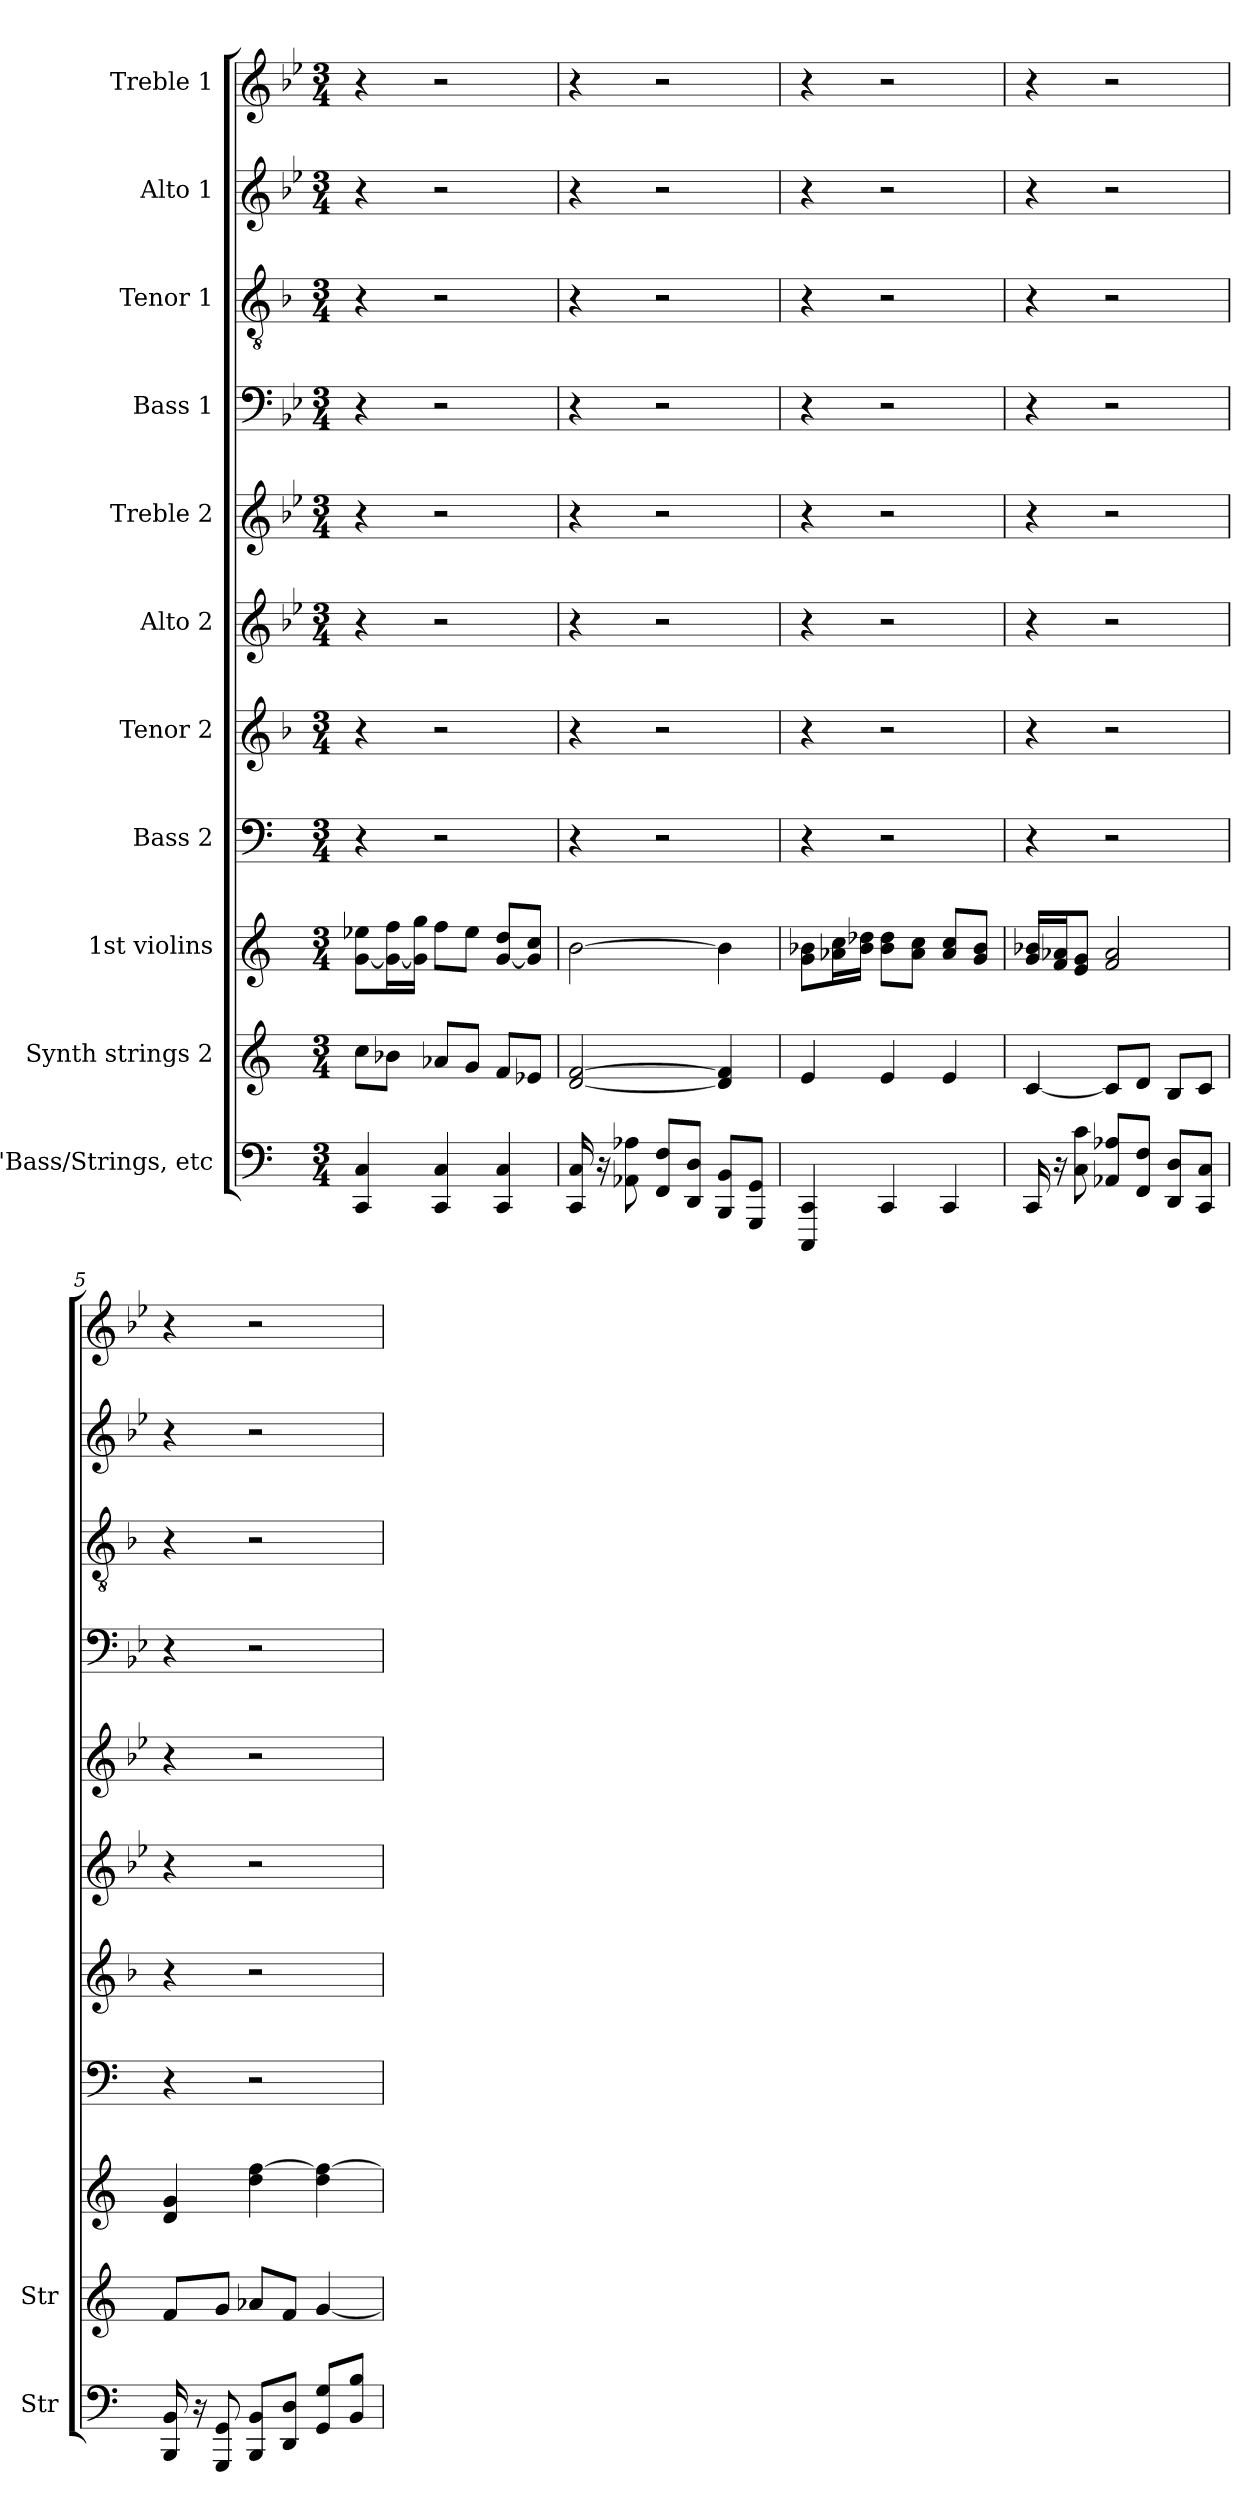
**kern	**kern	**kern	**kern	**kern	**kern	**kern	**kern	**kern	**kern	**kern
*part11	*part10	*part9	*part8	*part7	*part6	*part5	*part4	*part3	*part2	*part1
*staff11	*staff10	*staff9	*staff8	*staff7	*staff6	*staff5	*staff4	*staff3	*staff2	*staff1
*I"D'Bass/Strings, etc	*I"Synth strings 2	*I"1st violins	*I"Bass 2	*I"Tenor 2	*I"Alto 2	*I"Treble 2	*I"Bass 1	*I"Tenor 1	*I"Alto 1	*I"Treble 1
*I'Str	*I'Str	*	*	*	*	*	*	*	*	*
*clefF4	*clefG2	*clefG2	*clefF4	*clefG2	*clefG2	*clefG2	*clefF4	*clefGv2	*clefG2	*clefG2
*	*	*	*	*ITrd4c7	*	*	*	*ITrd4c7	*	*
*k[]	*k[]	*k[]	*k[]	*k[b-e-]	*k[b-e-]	*k[b-e-]	*k[b-e-]	*k[b-e-]	*k[b-e-]	*k[b-e-]
*C:	*C:	*C:	*C:	*B-:	*B-:	*B-:	*B-:	*B-:	*B-:	*B-:
*M3/4	*M3/4	*M3/4	*M3/4	*M3/4	*M3/4	*M3/4	*M3/4	*M3/4	*M3/4	*M3/4
=1	=1	=1	=1	=1	=1	=1	=1	=1	=1	=1
4CC/ 4C/	8cc\L	[8g\ 8ee-X\L	4r	4r	4r	4r	4r	4r	4r	4r
.	8b-X\J	16g\_ 16ff\L	.	.	.	.	.	.	.	.
.	.	16g\] 16gg\JJ	.	.	.	.	.	.	.	.
4CC/ 4C/	8a-X/L	8ff\L	2r	2r	2r	2r	2r	2r	2r	2r
.	8g/J	8ee-\J	.	.	.	.	.	.	.	.
4CC/ 4C/	8f/L	[8g/ 8dd/L	.	.	.	.	.	.	.	.
.	8e-X/J	8g/] 8cc/J	.	.	.	.	.	.	.	.
=2	=2	=2	=2	=2	=2	=2	=2	=2	=2	=2
16CC/ 16C/	[2d/ [2f/	[2b\	4r	4r	4r	4r	4r	4r	4r	4r
16r	.	.	.	.	.	.	.	.	.	.
8AA-X\ 8A-X\	.	.	.	.	.	.	.	.	.	.
8FF/ 8F/L	.	.	2r	2r	2r	2r	2r	2r	2r	2r
8DD/ 8D/J	.	.	.	.	.	.	.	.	.	.
8BBB/ 8BB/L	4d/] 4f/]	4b\]	.	.	.	.	.	.	.	.
8GGG/ 8GG/J	.	.	.	.	.	.	.	.	.	.
=3	=3	=3	=3	=3	=3	=3	=3	=3	=3	=3
4CCC/ 4CC/	4e/	8g\ 8b-X\L	4r	4r	4r	4r	4r	4r	4r	4r
.	.	16a-X\ 16cc\L	.	.	.	.	.	.	.	.
.	.	16b-\ 16dd-X\JJ	.	.	.	.	.	.	.	.
4CC/	4e/	8b-\ 8dd-\L	2r	2r	2r	2r	2r	2r	2r	2r
.	.	8a-\ 8cc\J	.	.	.	.	.	.	.	.
4CC/	4e/	8a-/ 8cc/L	.	.	.	.	.	.	.	.
.	.	8g/ 8b-/J	.	.	.	.	.	.	.	.
!!LO:PB:g=z
=4	=4	=4	=4	=4	=4	=4	=4	=4	=4	=4
16CC/	[4c/	16g/ 16b-X/LL	4r	4r	4r	4r	4r	4r	4r	4r
16r	.	16f/ 16a-X/J	.	.	.	.	.	.	.	.
8C\ 8c\	.	8e/ 8g/J	.	.	.	.	.	.	.	.
8AA-X/ 8A-X/L	8c/L]	2f/ 2a-/	2r	2r	2r	2r	2r	2r	2r	2r
8FF/ 8F/J	8d/J	.	.	.	.	.	.	.	.	.
8DD/ 8D/L	8B/L	.	.	.	.	.	.	.	.	.
8CC/ 8C/J	8c/J	.	.	.	.	.	.	.	.	.
=5	=5	=5	=5	=5	=5	=5	=5	=5	=5	=5
16BBB/ 16BB/	8f/L	4d/ 4g/	4r	4r	4r	4r	4r	4r	4r	4r
16r	.	.	.	.	.	.	.	.	.	.
8GGG/ 8GG/	8g/J	.	.	.	.	.	.	.	.	.
8BBB/ 8BB/L	8a-X/L	4dd\ [4ff\	2r	2r	2r	2r	2r	2r	2r	2r
8DD/ 8D/J	8f/J	.	.	.	.	.	.	.	.	.
8GG/ 8G/L	[4g/	4dd\ 4ff\_	.	.	.	.	.	.	.	.
8BB/ 8B/J	.	.	.	.	.	.	.	.	.	.
=	=	=	=	=	=	=	=	=	=	=
*-	*-	*-	*-	*-	*-	*-	*-	*-	*-	*-
